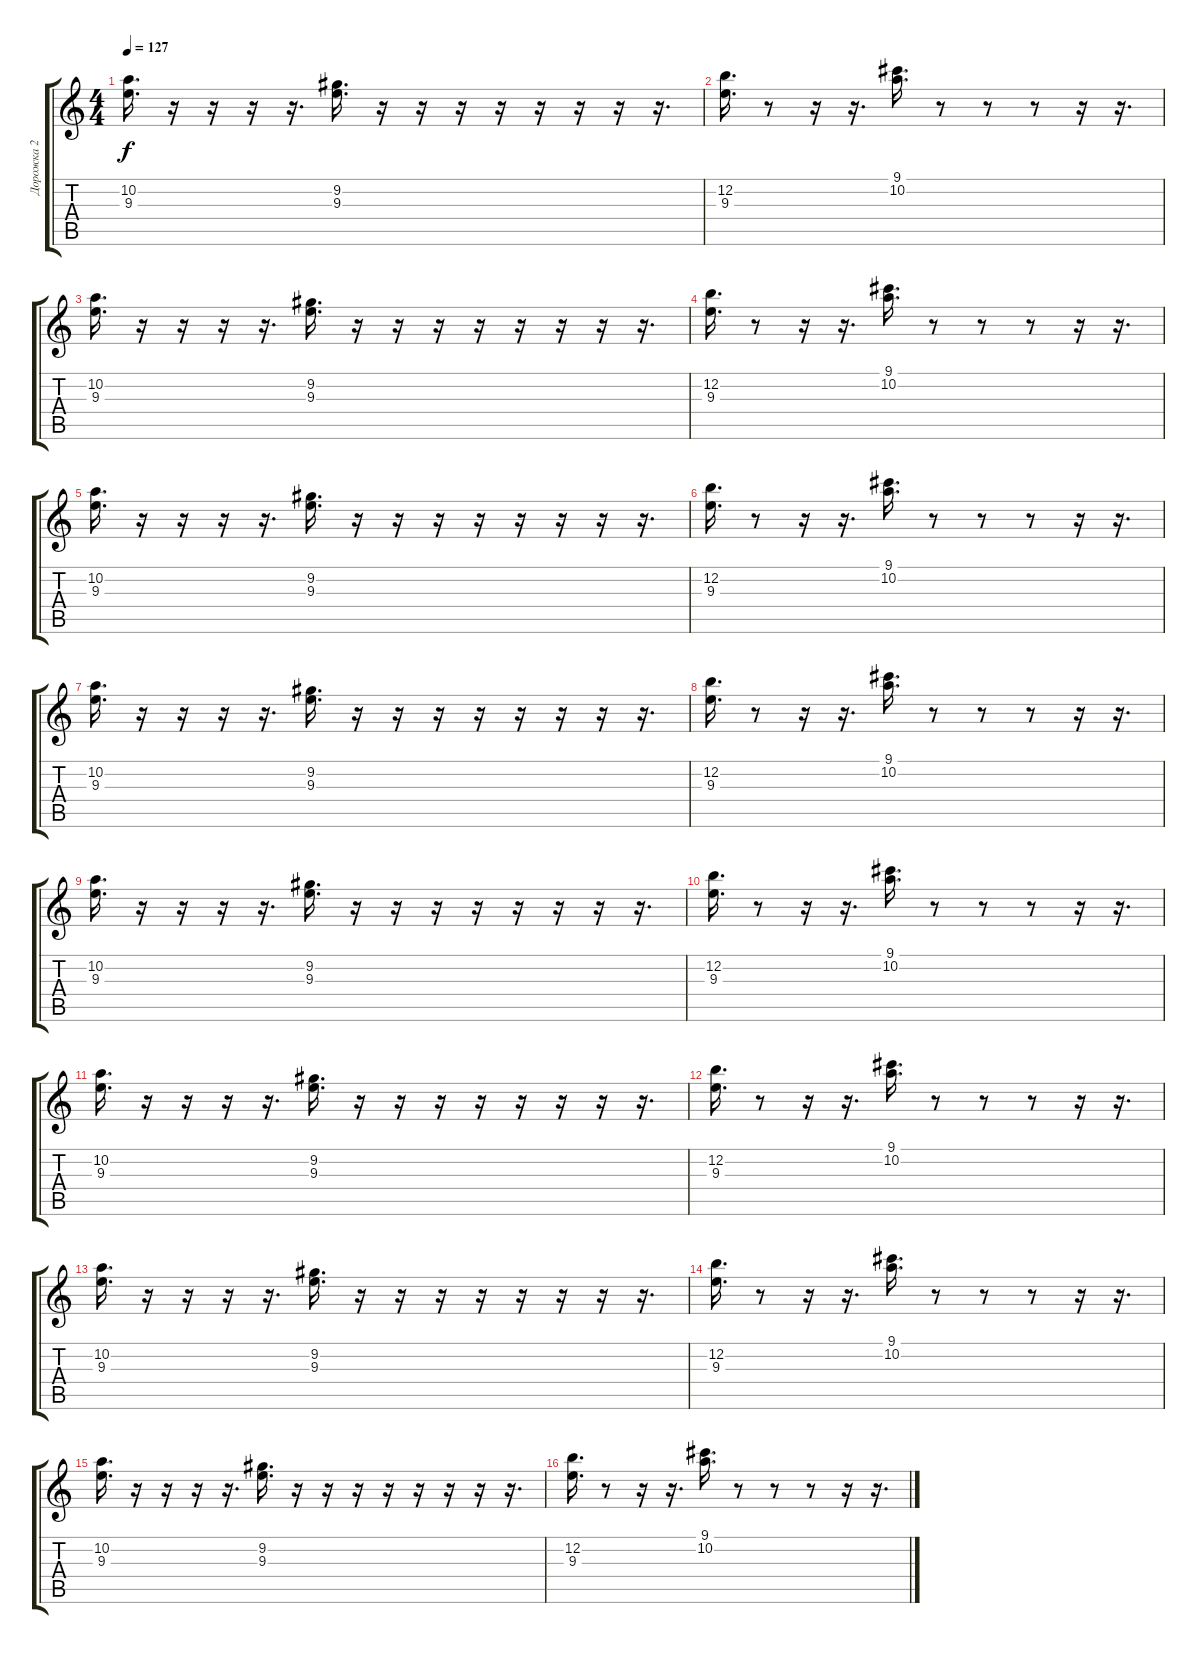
\track ("Дорожка 2" "Дорожка 2") {instrument overdrivenguitar}
\staff {score tabs}
\tuning (E4 B3 G3 D3 A2 E2) {hide}
\ts (4 4)
\tempo 127
\clef g2
\ks c
(10.2 9.3).16{d dy f} r.16 r.16 r.16 r.16{d} (9.2 9.3).16{d} r.16 r.16 r.16 r.16 r.16 r.16 r.16 r.16{d} |
(12.2 9.3).16{d} r.8 r.16 r.16{d} (9.1 10.2).16{d} r.8 r.8 r.8 r.16 r.16{d} |
(10.2 9.3).16{d} r.16 r.16 r.16 r.16{d} (9.2 9.3).16{d} r.16 r.16 r.16 r.16 r.16 r.16 r.16 r.16{d} |
(12.2 9.3).16{d} r.8 r.16 r.16{d} (9.1 10.2).16{d} r.8 r.8 r.8 r.16 r.16{d} |
(10.2 9.3).16{d} r.16 r.16 r.16 r.16{d} (9.2 9.3).16{d} r.16 r.16 r.16 r.16 r.16 r.16 r.16 r.16{d} |
(12.2 9.3).16{d} r.8 r.16 r.16{d} (9.1 10.2).16{d} r.8 r.8 r.8 r.16 r.16{d} |
(10.2 9.3).16{d} r.16 r.16 r.16 r.16{d} (9.2 9.3).16{d} r.16 r.16 r.16 r.16 r.16 r.16 r.16 r.16{d} |
(12.2 9.3).16{d} r.8 r.16 r.16{d} (9.1 10.2).16{d} r.8 r.8 r.8 r.16 r.16{d} |
(10.2 9.3).16{d} r.16 r.16 r.16 r.16{d} (9.2 9.3).16{d} r.16 r.16 r.16 r.16 r.16 r.16 r.16 r.16{d} |
(12.2 9.3).16{d} r.8 r.16 r.16{d} (9.1 10.2).16{d} r.8 r.8 r.8 r.16 r.16{d} |
(10.2 9.3).16{d} r.16 r.16 r.16 r.16{d} (9.2 9.3).16{d} r.16 r.16 r.16 r.16 r.16 r.16 r.16 r.16{d} |
(12.2 9.3).16{d} r.8 r.16 r.16{d} (9.1 10.2).16{d} r.8 r.8 r.8 r.16 r.16{d} |
(10.2 9.3).16{d} r.16 r.16 r.16 r.16{d} (9.2 9.3).16{d} r.16 r.16 r.16 r.16 r.16 r.16 r.16 r.16{d} |
(12.2 9.3).16{d} r.8 r.16 r.16{d} (9.1 10.2).16{d} r.8 r.8 r.8 r.16 r.16{d} |
(10.2 9.3).16{d} r.16 r.16 r.16 r.16{d} (9.2 9.3).16{d} r.16 r.16 r.16 r.16 r.16 r.16 r.16 r.16{d} |
(12.2 9.3).16{d} r.8 r.16 r.16{d} (9.1 10.2).16{d} r.8 r.8 r.8 r.16 r.16{d}
